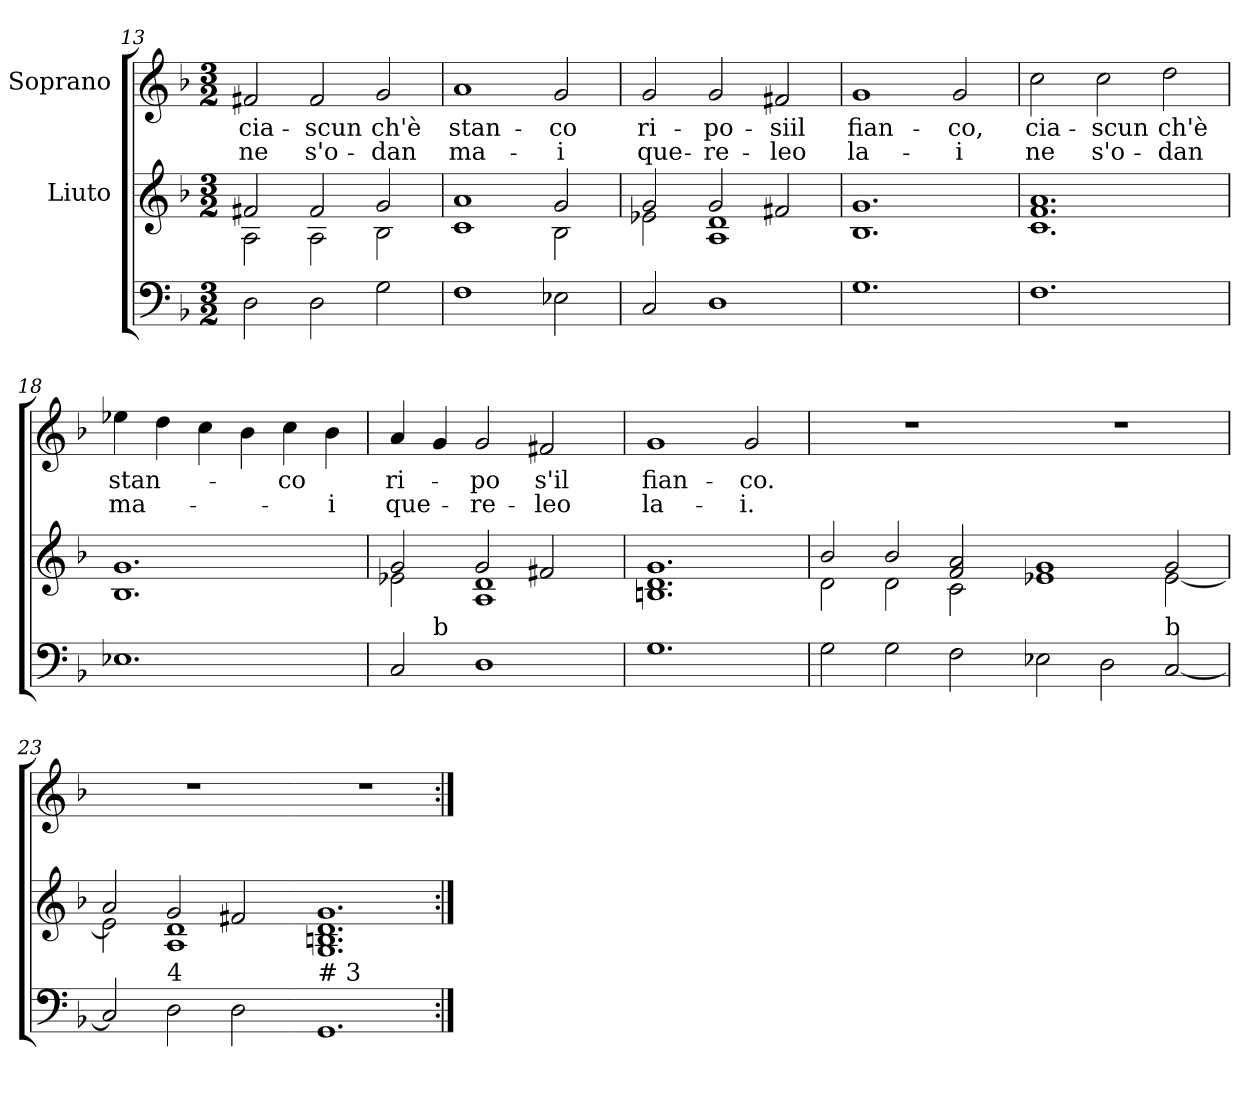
**kern	**kern	**kern	**text	**text
*part3	*part2	*part1	*part1	*part1
*staff3	*staff2	*staff1	*staff1	*staff1
*	*I"Liuto	*I"Soprano	*	*
*clefF4	*clefG2	*clefG2	*	*
*k[b-]	*k[b-]	*k[b-]	*	*
*d:	*d:	*d:	*	*
*M3/2	*M3/2	*M3/2	*	*
=13	=13	=13	=13	=13
*	*^	*	*	*
2D!\	2f#X!/	2A!\	2f#X!/	cia-	ne
2D!\	2f#!/	2A!\	2f#!/	-scun	s'o-
2G!\	2g!/	2B-!\	2g!/	ch'è	-dan
=14	=14	=14	=14	=14	=14
1F!	1a!	1c!	1a!	stan-	ma-
2E-X!\	2g!/	2B-!\	2g!/	-co	-i
=15	=15	=15	=15	=15	=15
2C!/	2g!/	2e-X!\	2g!/	ri-	que-
1D!	2g!/	1A! 1d!	2g!/	-po-	-re-
.	2f#X!/	.	2f#X!/	-siil	-leo
!!LO:PB:g=z
=16	=16	=16	=16	=16	=16
1.G!	1.g!	1.B-!	1g!	fian-	la-
.	.	.	2g!/	-co,	-i
=17	=17	=17	=17	=17	=17
1.F!	1.f! 1.a!	1.c!	2cc!\	cia-	ne
.	.	.	2cc!\	-scun	s'o-
.	.	.	2dd!\	ch'è	-dan
=18	=18	=18	=18	=18	=18
1.E-X!	1.g!	1.B-!	4ee-X!\	stan-	ma-
.	.	.	4dd!\	.	.
.	.	.	4cc!\	.	.
.	.	.	4b-!\	.	.
.	.	.	4cc!\	-co	.
.	.	.	4b-!\	.	-i
=19	=19	=19	=19	=19	=19
*^	*	*	*	*	*
2C!/	4ryy	2g!/	2e-X!\	4a!/	ri-	que-
!	!LO:TX:a:t=b	!	!	!	!	!
.	1ryy	.	.	4g!/	.	.
1D!	.	2g!/	1A! 1d!	2g!/	-po	-re-
.	.	2f#X!/	.	2f#X!/	s'il	-leo
.	4ryy	.	.	.	.	.
=20	=20	=20	=20	=20	=20	=20
!LO:TX:a:t=-natural	!	!	!	!	!	!
*v	*v	*	*	*	*	*
1.G!	1.d! 1.g!	1.Bn!	1g!	fian-	la-
.	.	.	2g!/	-co.	-i.
!!LO:LB:g=z
=21	=21	=21	=21	=21	=21
2G!\	2b-!/	2d!\	1.r	.	.
2G!\	2b-!/	2d!\	.	.	.
2F!\	2f!/ 2a!/	2c!\	.	.	.
=22-	=22-	=22-	=22-	=22-	=22-
2E-X!\	1g!	1e-X!	1.r	.	.
2D!\	.	.	.	.	.
!LO:TX:a:t=b	!	!	!	!	!
[2C!/	2g!/	[<2e-!\	.	.	.
=23	=23	=23	=23	=23	=23
2C!/]	2a!/	2e-!\]	1.r	.	.
!LO:TX:a:t=4	!	!	!	!	!
2D!\	2g!/	1A! 1d!	.	.	.
2D!\	2f#X!/	.	.	.	.
=24-	=24-	=24-	=24-	=24-	=24-
!LO:TX:a:t=# 3	!	!	!	!	!
1.GG!	1.g!	1.G! 1.Bn! 1.d!	1.r	.	.
*	*v	*v	*	*	*
=:|!	=:|!	=:|!	=:|!	=:|!
*-	*-	*-	*-	*-
